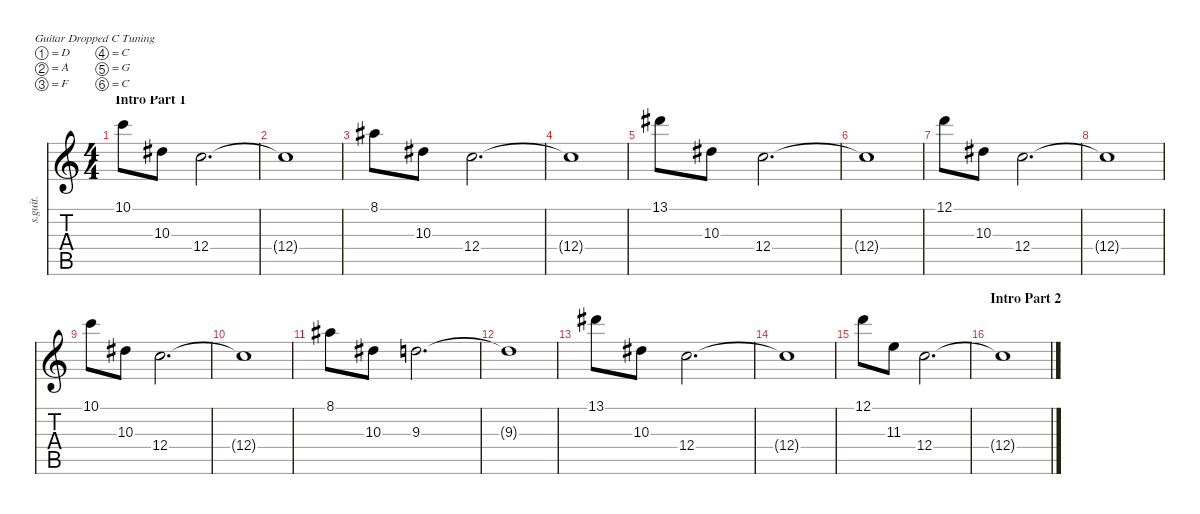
\defaultSystemsLayout 4
\hideDynamics
\bracketExtendMode nobrackets
\track ("Clean Fills" "s.guit.") {instrument electricguitarclean}
\staff {score tabs}
\tuning (D4 A3 F3 C3 G2 C2)
\ts (4 4)
\beaming (8 2 2 2 2)
\section ("" "Intro Part 1")
\tempo (135 hide)
\clef g2
\ks c
10.1.8{dy f instrument electricguitarclean beam Down} 10.3{acc #}.8{beam Down} 12.4.2{d beam Down} |
12.4{t}.1{beam Down} |
8.1{acc #}.8{beam Down} 10.3{acc #}.8{beam Down} 12.4.2{d beam Down} |
12.4{t}.1{beam Down} |
13.1{acc #}.8{beam Down} 10.3{acc #}.8{beam Down} 12.4.2{d beam Down} |
12.4{t}.1{beam Down} |
12.1.8{beam Down} 10.3{acc #}.8{beam Down} 12.4.2{d beam Down} |
12.4{t}.1{beam Down} |
10.1.8{beam Down} 10.3{acc #}.8{beam Down} 12.4.2{d beam Down} |
12.4{t}.1{beam Down} |
8.1{acc #}.8{beam Down} 10.3{acc #}.8{beam Down} 9.3.2{d beam Down} |
9.3{t}.1{beam Down} |
13.1{acc #}.8{beam Down} 10.3{acc #}.8{beam Down} 12.4.2{d beam Down} |
12.4{t}.1{beam Down} |
12.1.8{beam Down} 11.3.8{beam Down} 12.4.2{d beam Down} |
\section ("" "Intro Part 2")
12.4{t}.1{beam Down}
